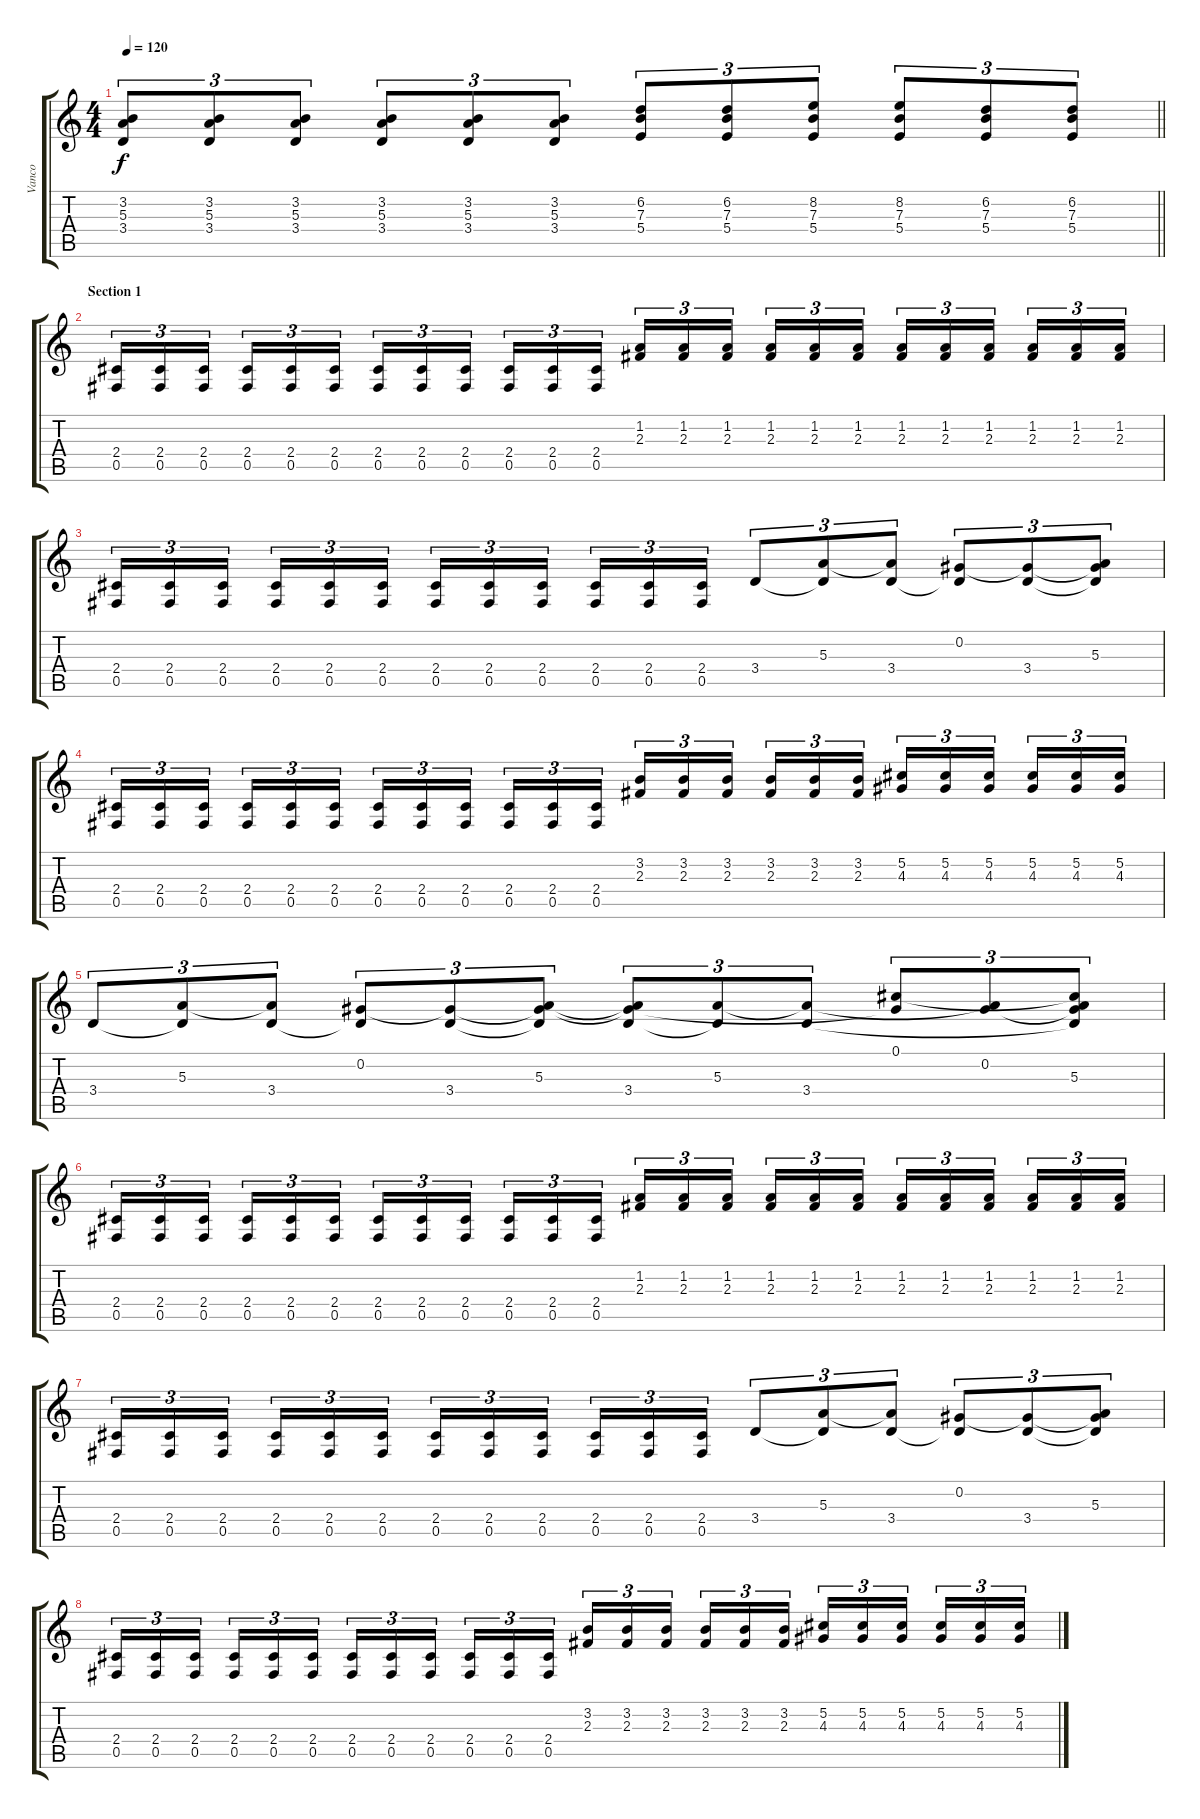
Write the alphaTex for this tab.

\track ("Vanco" "Vanco") {instrument overdrivenguitar}
\staff {score tabs}
\tuning (Db4 Ab3 E3 B2 Gb2 Db2) {hide}
\ts (4 4)
\tempo 120
\clef g2
\barLineRight lightlight
\ks c
(3.2 5.3 3.4).8{tu (3 2) dy f} (3.2 5.3 3.4).8{tu (3 2)} (3.2 5.3 3.4).8{tu (3 2)} (3.2 5.3 3.4).8{tu (3 2)} (3.2 5.3 3.4).8{tu (3 2)} (3.2 5.3 3.4).8{tu (3 2)} (6.2 7.3 5.4).8{tu (3 2)} (6.2 7.3 5.4).8{tu (3 2)} (8.2 7.3 5.4).8{tu (3 2)} (8.2 7.3 5.4).8{tu (3 2)} (6.2 7.3 5.4).8{tu (3 2)} (6.2 7.3 5.4).8{tu (3 2)} |
\section ("" "Section 1")
(2.4 0.5).16{tu (3 2)} (2.4 0.5).16{tu (3 2)} (2.4 0.5).16{tu (3 2) beam splitsecondary} (2.4 0.5).16{tu (3 2)} (2.4 0.5).16{tu (3 2)} (2.4 0.5).16{tu (3 2)} (2.4 0.5).16{tu (3 2)} (2.4 0.5).16{tu (3 2)} (2.4 0.5).16{tu (3 2) beam splitsecondary} (2.4 0.5).16{tu (3 2)} (2.4 0.5).16{tu (3 2)} (2.4 0.5).16{tu (3 2)} (1.2 2.3).16{tu (3 2)} (1.2 2.3).16{tu (3 2)} (1.2 2.3).16{tu (3 2) beam splitsecondary} (1.2 2.3).16{tu (3 2)} (1.2 2.3).16{tu (3 2)} (1.2 2.3).16{tu (3 2)} (1.2 2.3).16{tu (3 2)} (1.2 2.3).16{tu (3 2)} (1.2 2.3).16{tu (3 2) beam splitsecondary} (1.2 2.3).16{tu (3 2)} (1.2 2.3).16{tu (3 2)} (1.2 2.3).16{tu (3 2)} |
(2.4 0.5).16{tu (3 2)} (2.4 0.5).16{tu (3 2)} (2.4 0.5).16{tu (3 2) beam splitsecondary} (2.4 0.5).16{tu (3 2)} (2.4 0.5).16{tu (3 2)} (2.4 0.5).16{tu (3 2)} (2.4 0.5).16{tu (3 2)} (2.4 0.5).16{tu (3 2)} (2.4 0.5).16{tu (3 2) beam splitsecondary} (2.4 0.5).16{tu (3 2)} (2.4 0.5).16{tu (3 2)} (2.4 0.5).16{tu (3 2)} 3.4.8{tu (3 2)} (5.3 3.4{t}).8{tu (3 2)} (5.3{t} 3.4).8{tu (3 2)} (0.2 3.4{t}).8{tu (3 2)} (0.2{t} 3.4).8{tu (3 2)} (0.2{t} 5.3 3.4{t}).8{tu (3 2)} |
(2.4 0.5).16{tu (3 2)} (2.4 0.5).16{tu (3 2)} (2.4 0.5).16{tu (3 2) beam splitsecondary} (2.4 0.5).16{tu (3 2)} (2.4 0.5).16{tu (3 2)} (2.4 0.5).16{tu (3 2)} (2.4 0.5).16{tu (3 2)} (2.4 0.5).16{tu (3 2)} (2.4 0.5).16{tu (3 2) beam splitsecondary} (2.4 0.5).16{tu (3 2)} (2.4 0.5).16{tu (3 2)} (2.4 0.5).16{tu (3 2)} (3.2 2.3).16{tu (3 2)} (3.2 2.3).16{tu (3 2)} (3.2 2.3).16{tu (3 2) beam splitsecondary} (3.2 2.3).16{tu (3 2)} (3.2 2.3).16{tu (3 2)} (3.2 2.3).16{tu (3 2)} (5.2 4.3).16{tu (3 2)} (5.2 4.3).16{tu (3 2)} (5.2 4.3).16{tu (3 2) beam splitsecondary} (5.2 4.3).16{tu (3 2)} (5.2 4.3).16{tu (3 2)} (5.2 4.3).16{tu (3 2)} |
3.4.8{tu (3 2)} (5.3 3.4{t}).8{tu (3 2)} (5.3{t} 3.4).8{tu (3 2)} (0.2 3.4{t}).8{tu (3 2)} (0.2{t} 3.4).8{tu (3 2)} (0.2{t} 5.3 3.4{t}).8{tu (3 2)} (0.2{t} 5.3{t} 3.4).8{tu (3 2)} (5.3 3.4{t}).8{tu (3 2)} (5.3{t} 3.4).8{tu (3 2)} (0.1 0.2{t}).8{tu (3 2)} (0.2 5.3{t}).8{tu (3 2)} (0.1{t} 0.2{t} 5.3 3.4{t}).8{tu (3 2)} |
(2.4 0.5).16{tu (3 2)} (2.4 0.5).16{tu (3 2)} (2.4 0.5).16{tu (3 2) beam splitsecondary} (2.4 0.5).16{tu (3 2)} (2.4 0.5).16{tu (3 2)} (2.4 0.5).16{tu (3 2)} (2.4 0.5).16{tu (3 2)} (2.4 0.5).16{tu (3 2)} (2.4 0.5).16{tu (3 2) beam splitsecondary} (2.4 0.5).16{tu (3 2)} (2.4 0.5).16{tu (3 2)} (2.4 0.5).16{tu (3 2)} (1.2 2.3).16{tu (3 2)} (1.2 2.3).16{tu (3 2)} (1.2 2.3).16{tu (3 2) beam splitsecondary} (1.2 2.3).16{tu (3 2)} (1.2 2.3).16{tu (3 2)} (1.2 2.3).16{tu (3 2)} (1.2 2.3).16{tu (3 2)} (1.2 2.3).16{tu (3 2)} (1.2 2.3).16{tu (3 2) beam splitsecondary} (1.2 2.3).16{tu (3 2)} (1.2 2.3).16{tu (3 2)} (1.2 2.3).16{tu (3 2)} |
(2.4 0.5).16{tu (3 2)} (2.4 0.5).16{tu (3 2)} (2.4 0.5).16{tu (3 2) beam splitsecondary} (2.4 0.5).16{tu (3 2)} (2.4 0.5).16{tu (3 2)} (2.4 0.5).16{tu (3 2)} (2.4 0.5).16{tu (3 2)} (2.4 0.5).16{tu (3 2)} (2.4 0.5).16{tu (3 2) beam splitsecondary} (2.4 0.5).16{tu (3 2)} (2.4 0.5).16{tu (3 2)} (2.4 0.5).16{tu (3 2)} 3.4.8{tu (3 2)} (5.3 3.4{t}).8{tu (3 2)} (5.3{t} 3.4).8{tu (3 2)} (0.2 3.4{t}).8{tu (3 2)} (0.2{t} 3.4).8{tu (3 2)} (0.2{t} 5.3 3.4{t}).8{tu (3 2)} |
(2.4 0.5).16{tu (3 2)} (2.4 0.5).16{tu (3 2)} (2.4 0.5).16{tu (3 2) beam splitsecondary} (2.4 0.5).16{tu (3 2)} (2.4 0.5).16{tu (3 2)} (2.4 0.5).16{tu (3 2)} (2.4 0.5).16{tu (3 2)} (2.4 0.5).16{tu (3 2)} (2.4 0.5).16{tu (3 2) beam splitsecondary} (2.4 0.5).16{tu (3 2)} (2.4 0.5).16{tu (3 2)} (2.4 0.5).16{tu (3 2)} (3.2 2.3).16{tu (3 2)} (3.2 2.3).16{tu (3 2)} (3.2 2.3).16{tu (3 2) beam splitsecondary} (3.2 2.3).16{tu (3 2)} (3.2 2.3).16{tu (3 2)} (3.2 2.3).16{tu (3 2)} (5.2 4.3).16{tu (3 2)} (5.2 4.3).16{tu (3 2)} (5.2 4.3).16{tu (3 2) beam splitsecondary} (5.2 4.3).16{tu (3 2)} (5.2 4.3).16{tu (3 2)} (5.2 4.3).16{tu (3 2)}
